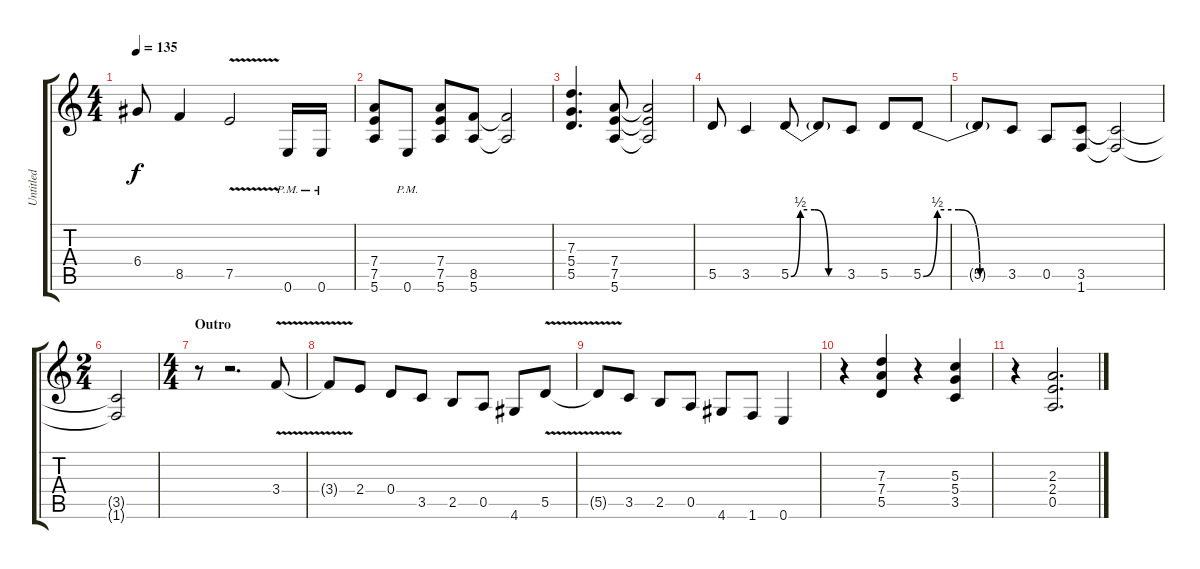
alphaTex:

\track ("Untitled" "Untitled") {instrument distortionguitar}
\staff {score tabs}
\tuning (E4 B3 G3 D3 A2 E2) {hide}
\ts (4 4)
\tempo 135
\clef g2
\ks c
6.4.8{dy f} 8.5.4 7.5{v}.2 0.6{pm}.16 0.6{pm}.16 |
(7.4 7.5 5.6).8 0.6{pm}.8 (7.4 7.5 5.6).8 (8.5 5.6).8 (8.5{t} 5.6{t}).2 |
(7.3 5.4 5.5).4{d} (7.4 7.5 5.6).8 (7.4{t} 7.5{t} 5.6{t}).2 |
5.5.8 3.5.4 5.5{be (custom 0 0 10 2 25 2 40 0 60 0)}.8 5.5{t}.8 3.5.8 5.5.8 5.5{be (custom 0 0 10 2 25 2 40 0 60 0)}.8 |
5.5{t}.8 3.5.8 0.5.8 (3.5 1.6).8 (3.5{t} 1.6{t}).2 |
\ts (2 4)
(3.5{t} 1.6{t}).2 |
\ts (4 4)
\section ("" "Outro")
r.8 r.2{d} 3.4{v}.8 |
3.4{v t}.8 2.4.8 0.4.8 3.5.8 2.5.8 0.5.8 4.6.8 5.5{v}.8 |
5.5{v t}.8 3.5.8 2.5.8 0.5.8 4.6.8 1.6.8 0.6.4 |
r.4 (7.3 7.4 5.5).4 r.4 (5.3 5.4 3.5).4 |
r.4 (2.3 2.4 0.5).2{d}
